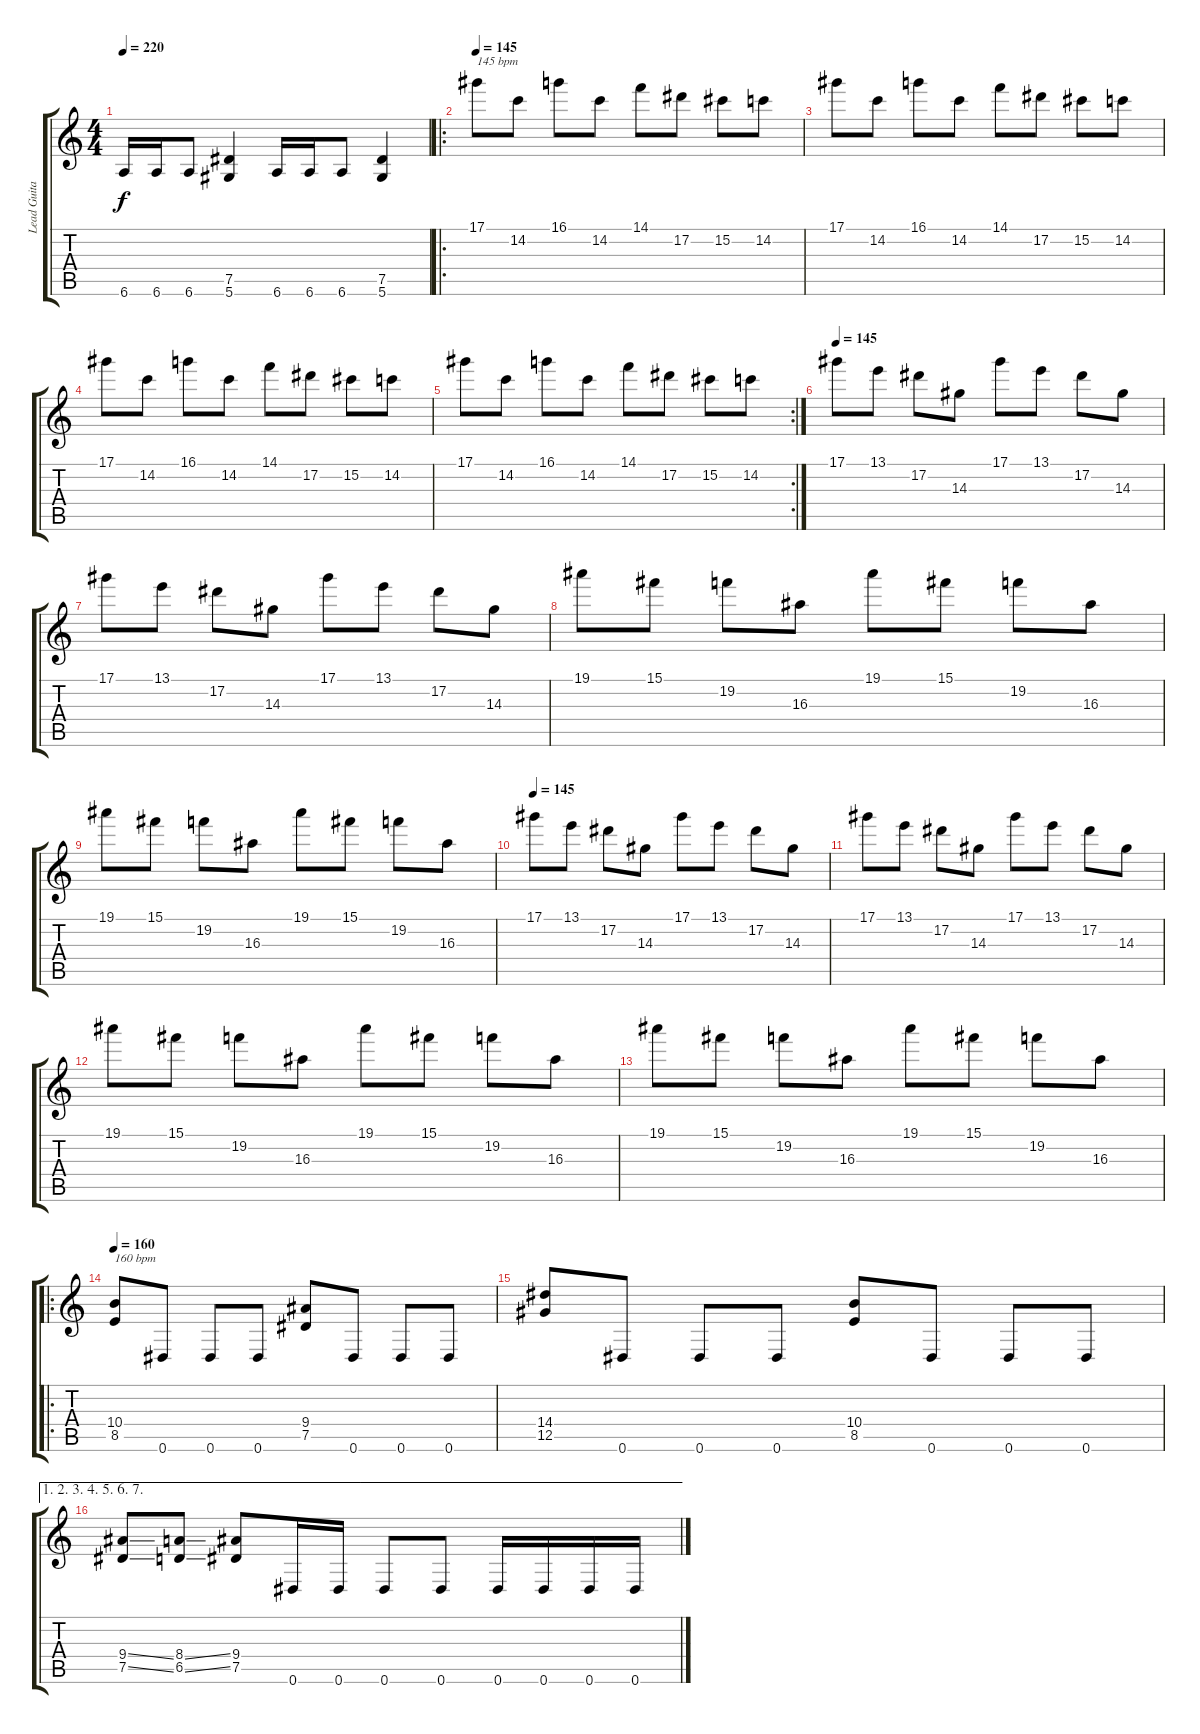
\track ("Lead Guitar" "Lead Guita") {instrument distortionguitar}
\staff {score tabs}
\tuning (Eb4 Bb3 Gb3 Db3 Ab2 Eb2) {hide}
\ts (4 4)
\tempo 220
\clef g2
\ks c
6.6.16{dy f} 6.6.16 6.6.8 (7.5 5.6).4 6.6.16 6.6.16 6.6.8 (7.5 5.6).4 |
\ro
\tempo 145
17.1.8{txt "145 bpm"} 14.2.8 16.1.8 14.2.8 14.1.8 17.2.8 15.2.8 14.2.8 |
17.1.8 14.2.8 16.1.8 14.2.8 14.1.8 17.2.8 15.2.8 14.2.8 |
17.1.8 14.2.8 16.1.8 14.2.8 14.1.8 17.2.8 15.2.8 14.2.8 |
\rc 2
17.1.8 14.2.8 16.1.8 14.2.8 14.1.8 17.2.8 15.2.8 14.2.8 |
\tempo 145
17.1.8 13.1.8 17.2.8 14.3.8 17.1.8 13.1.8 17.2.8 14.3.8 |
17.1.8 13.1.8 17.2.8 14.3.8 17.1.8 13.1.8 17.2.8 14.3.8 |
19.1.8 15.1.8 19.2.8 16.3.8 19.1.8 15.1.8 19.2.8 16.3.8 |
19.1.8 15.1.8 19.2.8 16.3.8 19.1.8 15.1.8 19.2.8 16.3.8 |
\tempo 145
17.1.8 13.1.8 17.2.8 14.3.8 17.1.8 13.1.8 17.2.8 14.3.8 |
17.1.8 13.1.8 17.2.8 14.3.8 17.1.8 13.1.8 17.2.8 14.3.8 |
19.1.8 15.1.8 19.2.8 16.3.8 19.1.8 15.1.8 19.2.8 16.3.8 |
19.1.8 15.1.8 19.2.8 16.3.8 19.1.8 15.1.8 19.2.8 16.3.8 |
\ro
\tempo 160
(10.4 8.5).8{txt "160 bpm"} 0.6.8 0.6.8 0.6.8 (9.4 7.5).8 0.6.8 0.6.8 0.6.8 |
(14.4 12.5).8 0.6.8 0.6.8 0.6.8 (10.4 8.5).8 0.6.8 0.6.8 0.6.8 |
\ae (1 2 3 4 5 6 7)
(9.4{ss} 7.5{ss}).8 (8.4{ss} 6.5{ss}).8 (9.4 7.5).8 0.6.16 0.6.16 0.6.8 0.6.8 0.6.16 0.6.16 0.6.16 0.6.16
